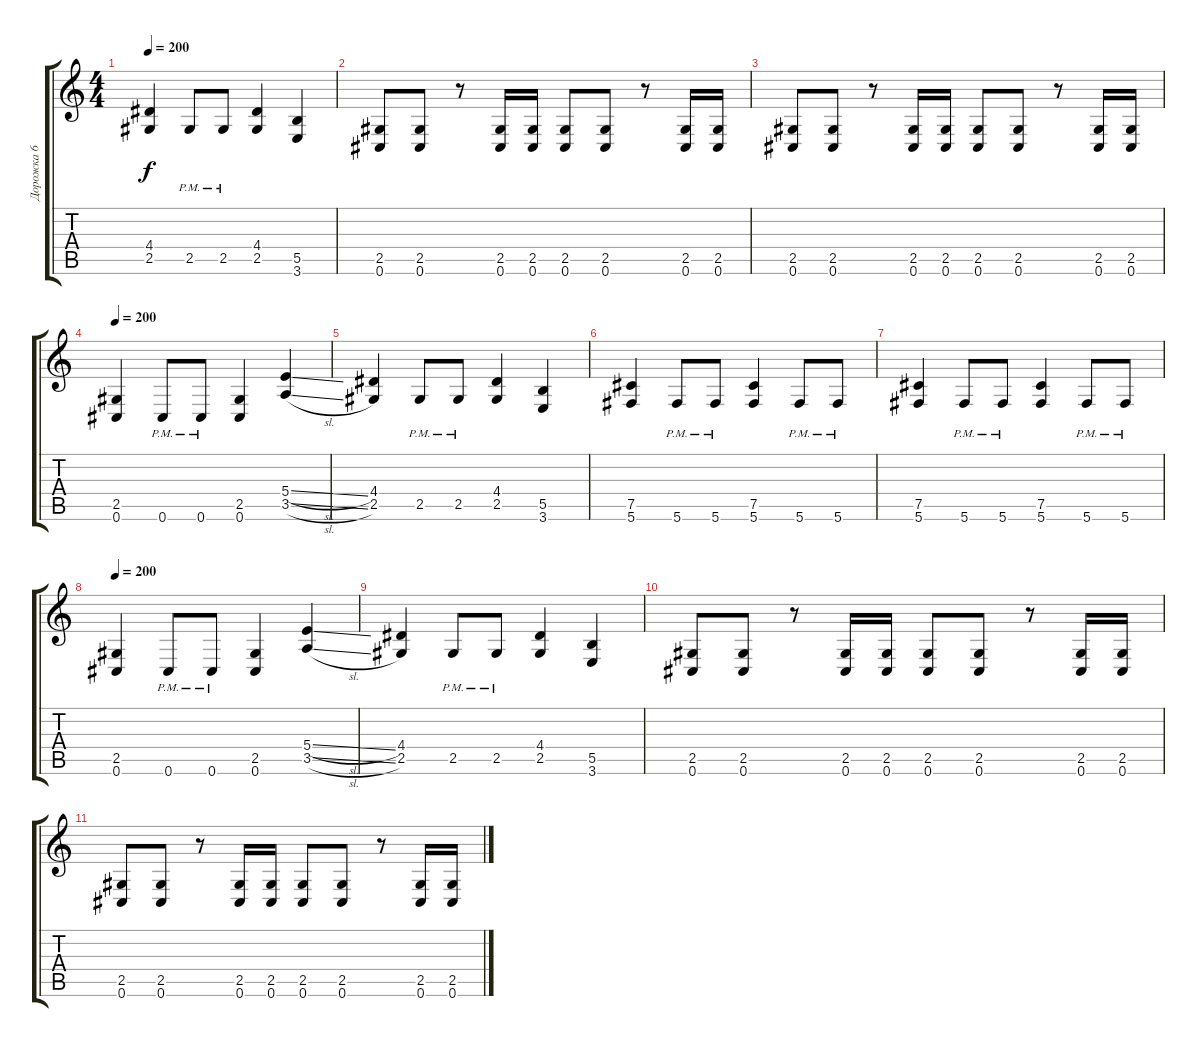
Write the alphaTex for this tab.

\track ("Дорожка 6" "Дорожка 6") {instrument distortionguitar}
\staff {score tabs}
\tuning (Db4 Ab3 E3 B2 Gb2 Db2) {hide}
\ts (4 4)
\tempo 200
\clef g2
\ks c
(4.4 2.5).4{dy f} 2.5{pm}.8 2.5{pm}.8 (4.4 2.5).4 (5.5 3.6).4 |
(2.5 0.6).8 (2.5 0.6).8 r.8 (2.5 0.6).16 (2.5 0.6).16 (2.5 0.6).8 (2.5 0.6).8 r.8 (2.5 0.6).16 (2.5 0.6).16 |
(2.5 0.6).8 (2.5 0.6).8 r.8 (2.5 0.6).16 (2.5 0.6).16 (2.5 0.6).8 (2.5 0.6).8 r.8 (2.5 0.6).16 (2.5 0.6).16 |
\tempo 200
(2.5 0.6).4 0.6{pm}.8 0.6{pm}.8 (2.5 0.6).4 (5.4{sl} 3.5{sl}).4 |
(4.4 2.5).4 2.5{pm}.8 2.5{pm}.8 (4.4 2.5).4 (5.5 3.6).4 |
(7.5 5.6).4 5.6{pm}.8 5.6{pm}.8 (7.5 5.6).4 5.6{pm}.8 5.6{pm}.8 |
(7.5 5.6).4 5.6{pm}.8 5.6{pm}.8 (7.5 5.6).4 5.6{pm}.8 5.6{pm}.8 |
\tempo 200
(2.5 0.6).4 0.6{pm}.8 0.6{pm}.8 (2.5 0.6).4 (5.4{sl} 3.5{sl}).4 |
(4.4 2.5).4 2.5{pm}.8 2.5{pm}.8 (4.4 2.5).4 (5.5 3.6).4 |
(2.5 0.6).8 (2.5 0.6).8 r.8 (2.5 0.6).16 (2.5 0.6).16 (2.5 0.6).8 (2.5 0.6).8 r.8 (2.5 0.6).16 (2.5 0.6).16 |
(2.5 0.6).8 (2.5 0.6).8 r.8 (2.5 0.6).16 (2.5 0.6).16 (2.5 0.6).8 (2.5 0.6).8 r.8 (2.5 0.6).16 (2.5 0.6).16
